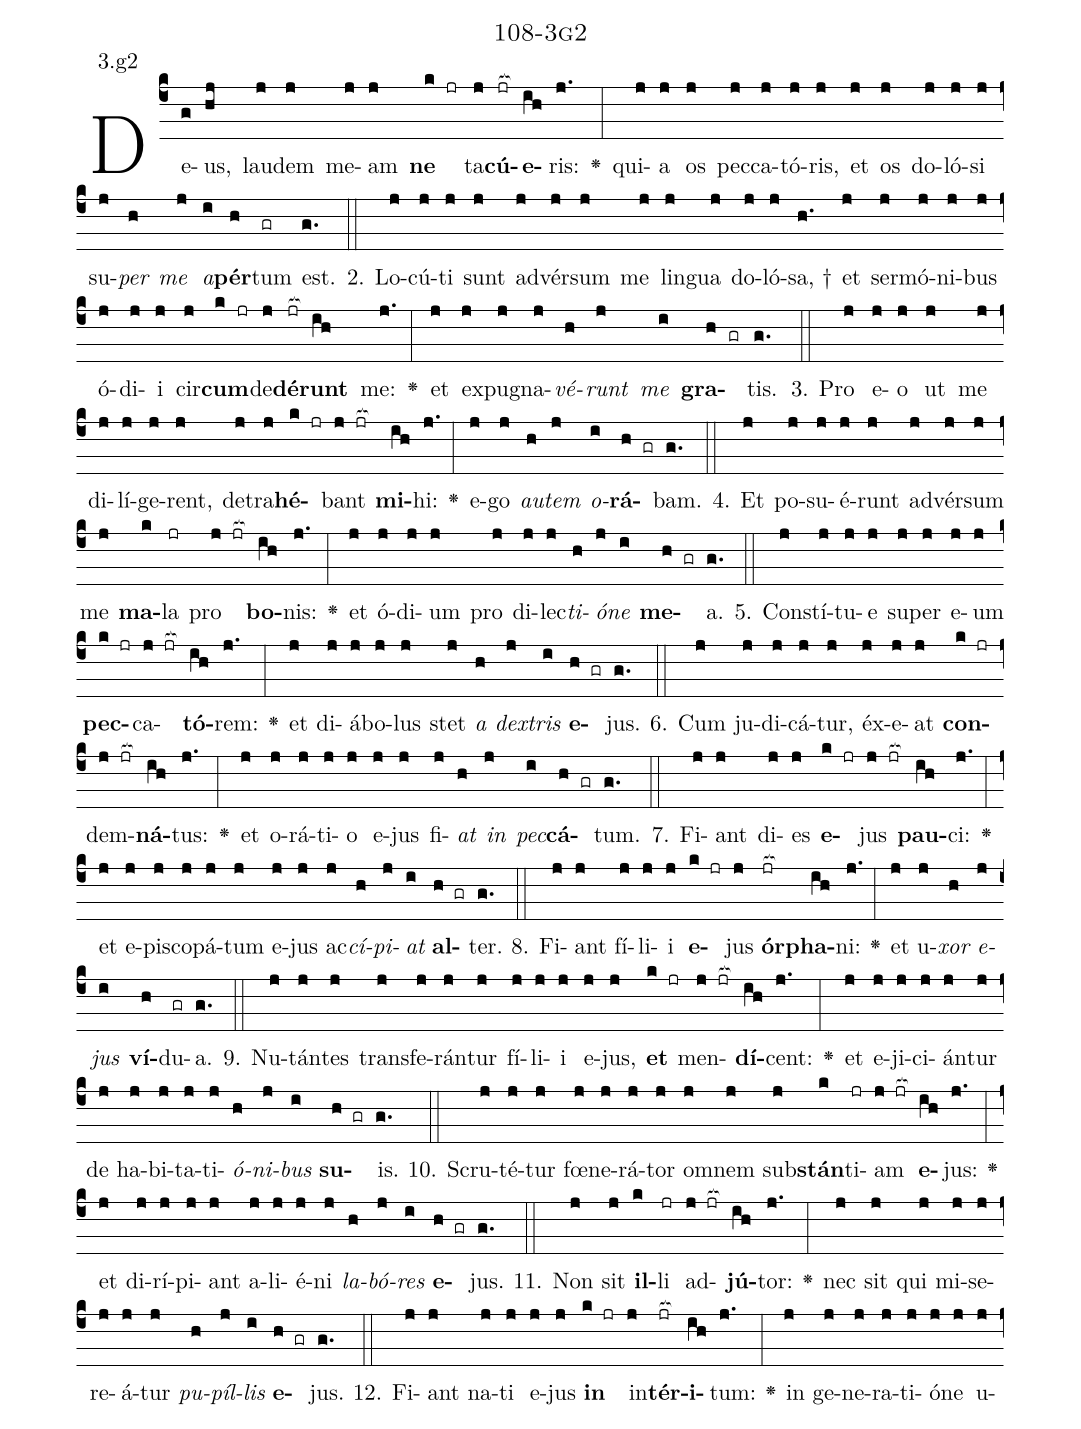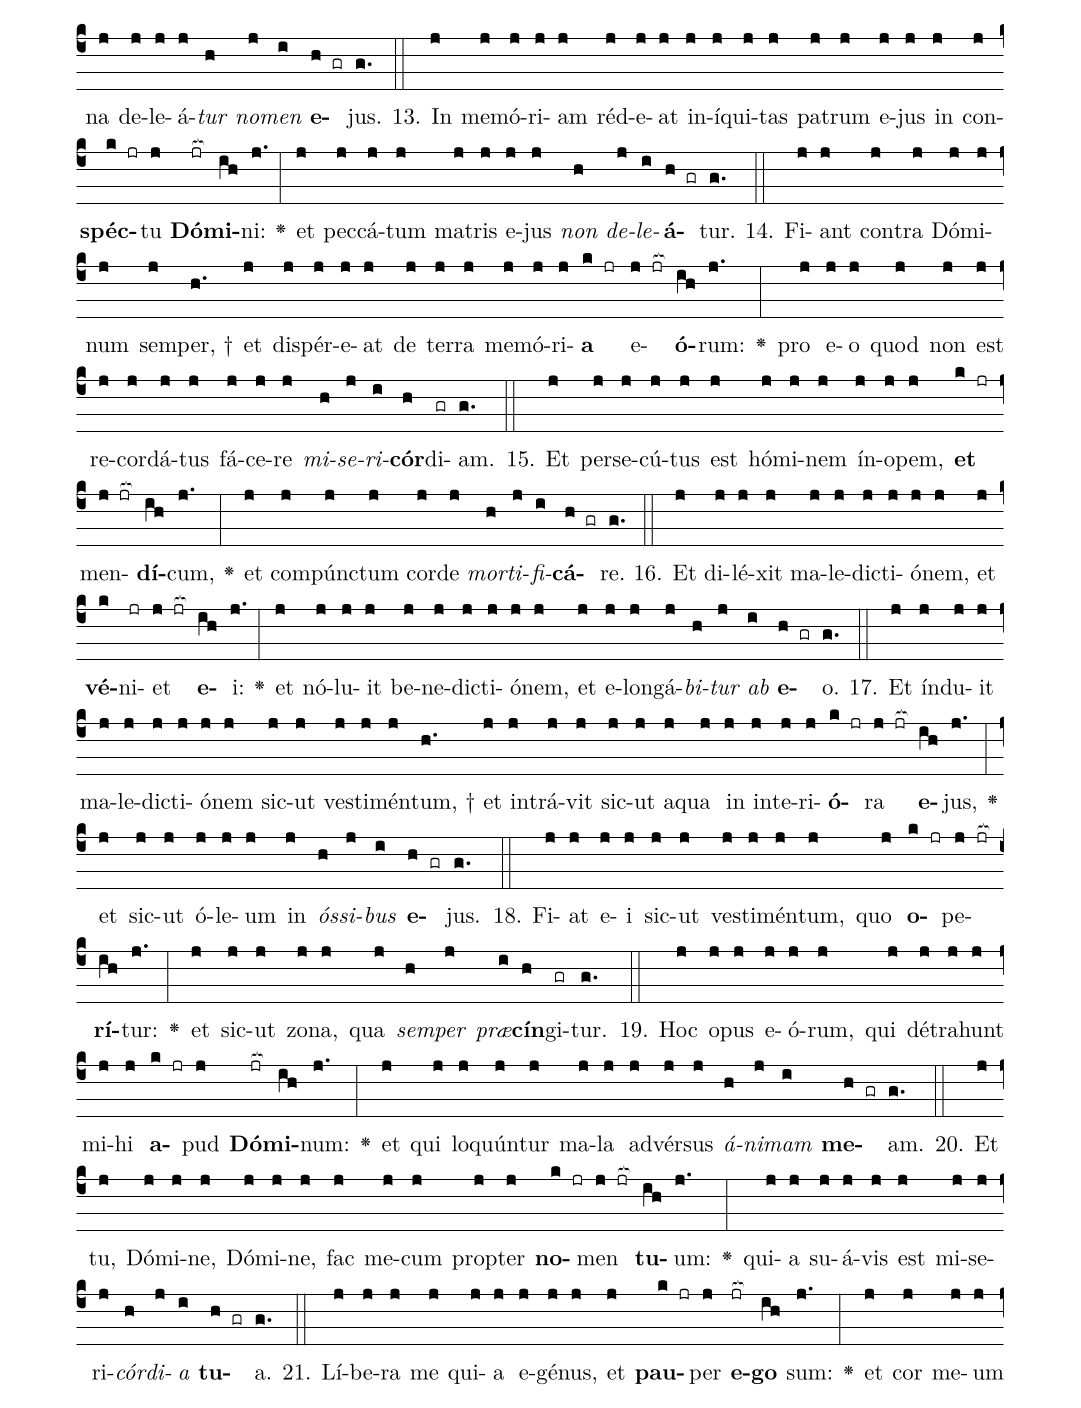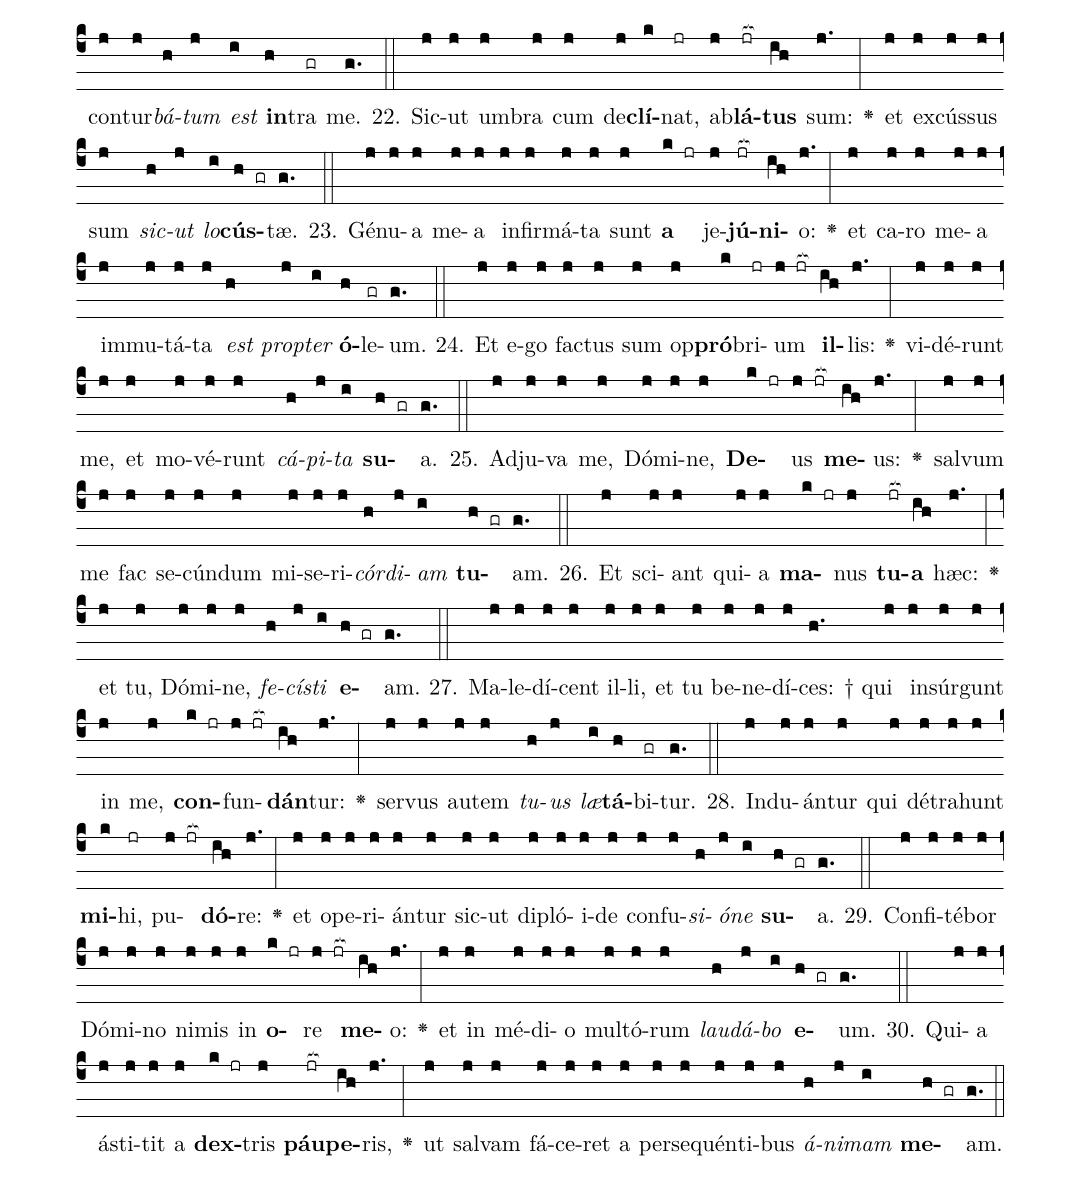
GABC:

name: 108-3g2;
annotation: 3.g2;
%%
(c4)De(g)us,(hj) lau(j)dem(j) me(j)am(j) <b>ne</b>(k jr) ta(j)<b>cú</b>(jr[ocb:1{])<b>e</b>(ih[ocb:0}])ris:(j.) <v>\greheightstar</v>(:) qui(j)a(j) os(j) pec(j)ca(j)tó(j)ris,(j) et(j) os(j) do(j)ló(j)si(j) su(j)<i>per</i>(h) <i>me</i>(j) <i>a</i>(i)<b>pér</b>(h)tum(gr) est.(g.) (::)
2. Lo(j)cú(j)ti(j) sunt(j) ad(j)vér(j)sum(j) me(j) lin(j)gua(j) do(j)ló(j)sa, †(h.) et(j) ser(j)mó(j)ni(j)bus(j) ó(j)di(j)i(j) cir(j)<b>cum</b>(k jr)de(j)<b>dé</b>(jr[ocb:1{])<b>runt</b>(ih[ocb:0}]) me:(j.) <v>\greheightstar</v>(:) et(j) ex(j)pu(j)gna(j)<i>vé</i>(h)<i>runt</i>(j) <i>me</i>(i) <b>gra</b>(h gr)tis.(g.) (::)
3. Pro(j) e(j)o(j) ut(j) me(j) di(j)lí(j)ge(j)rent,(j) de(j)tra(j)<b>hé</b>(k jr)bant(j jr[ocb:1{]) <b>mi</b>(ih[ocb:0}])hi:(j.) <v>\greheightstar</v>(:) e(j)go(j) <i>au</i>(h)<i>tem</i>(j) <i>o</i>(i)<b>rá</b>(h gr)bam.(g.) (::)
4. Et(j) po(j)su(j)é(j)runt(j) ad(j)vér(j)sum(j) me(j) <b>ma</b>(k)la(jr) pro(j jr[ocb:1{]) <b>bo</b>(ih[ocb:0}])nis:(j.) <v>\greheightstar</v>(:) et(j) ó(j)di(j)um(j) pro(j) di(j)lec(j)<i>ti</i>(h)<i>ó</i>(j)<i>ne</i>(i) <b>me</b>(h gr)a.(g.) (::)
5. Con(j)stí(j)tu(j)e(j) su(j)per(j) e(j)um(j) <b>pec</b>(k jr)ca(j jr[ocb:1{])<b>tó</b>(ih[ocb:0}])rem:(j.) <v>\greheightstar</v>(:) et(j) di(j)á(j)bo(j)lus(j) stet(j) <i>a</i>(h) <i>dex</i>(j)<i>tris</i>(i) <b>e</b>(h gr)jus.(g.) (::)
6. Cum(j) ju(j)di(j)cá(j)tur,(j) éx(j)e(j)at(j) <b>con</b>(k jr)dem(j jr[ocb:1{])<b>ná</b>(ih[ocb:0}])tus:(j.) <v>\greheightstar</v>(:) et(j) o(j)rá(j)ti(j)o(j) e(j)jus(j) fi(j)<i>at</i>(h) <i>in</i>(j) <i>pec</i>(i)<b>cá</b>(h gr)tum.(g.) (::)
7. Fi(j)ant(j) di(j)es(j) <b>e</b>(k jr)jus(j jr[ocb:1{]) <b>pau</b>(ih[ocb:0}])ci:(j.) <v>\greheightstar</v>(:) et(j) e(j)pis(j)co(j)pá(j)tum(j) e(j)jus(j) ac(j)<i>cí</i>(h)<i>pi</i>(j)<i>at</i>(i) <b>al</b>(h gr)ter.(g.) (::)
8. Fi(j)ant(j) fí(j)li(j)i(j) <b>e</b>(k jr)jus(j) <b>ór</b>(jr[ocb:1{])<b>pha</b>(ih[ocb:0}])ni:(j.) <v>\greheightstar</v>(:) et(j) u(j)<i>xor</i>(h) <i>e</i>(j)<i>jus</i>(i) <b>ví</b>(h)du(gr)a.(g.) (::)
9. Nu(j)tán(j)tes(j) trans(j)fe(j)rán(j)tur(j) fí(j)li(j)i(j) e(j)jus,(j) <b>et</b>(k jr) men(j jr[ocb:1{])<b>dí</b>(ih[ocb:0}])cent:(j.) <v>\greheightstar</v>(:) et(j) e(j)ji(j)ci(j)án(j)tur(j) de(j) ha(j)bi(j)ta(j)ti(j)<i>ó</i>(h)<i>ni</i>(j)<i>bus</i>(i) <b>su</b>(h gr)is.(g.) (::)
10. Scru(j)té(j)tur(j) fœ(j)ne(j)rá(j)tor(j) om(j)nem(j) sub(j)<b>stán</b>(k)ti(jr)am(j jr[ocb:1{]) <b>e</b>(ih[ocb:0}])jus:(j.) <v>\greheightstar</v>(:) et(j) di(j)rí(j)pi(j)ant(j) a(j)li(j)é(j)ni(j) <i>la</i>(h)<i>bó</i>(j)<i>res</i>(i) <b>e</b>(h gr)jus.(g.) (::)
11. Non(j) sit(j) <b>il</b>(k)li(jr) ad(j jr[ocb:1{])<b>jú</b>(ih[ocb:0}])tor:(j.) <v>\greheightstar</v>(:) nec(j) sit(j) qui(j) mi(j)se(j)re(j)á(j)tur(j) <i>pu</i>(h)<i>píl</i>(j)<i>lis</i>(i) <b>e</b>(h gr)jus.(g.) (::)
12. Fi(j)ant(j) na(j)ti(j) e(j)jus(j) <b>in</b>(k jr) in(j)<b>tér</b>(jr[ocb:1{])<b>i</b>(ih[ocb:0}])tum:(j.) <v>\greheightstar</v>(:) in(j) ge(j)ne(j)ra(j)ti(j)ó(j)ne(j) u(j)na(j) de(j)le(j)á(j)<i>tur</i>(h) <i>no</i>(j)<i>men</i>(i) <b>e</b>(h gr)jus.(g.) (::)
13. In(j) me(j)mó(j)ri(j)am(j) réd(j)e(j)at(j) in(j)í(j)qui(j)tas(j) pa(j)trum(j) e(j)jus(j) in(j) con(j)<b>spéc</b>(k jr)tu(j) <b>Dó</b>(jr[ocb:1{])<b>mi</b>(ih[ocb:0}])ni:(j.) <v>\greheightstar</v>(:) et(j) pec(j)cá(j)tum(j) ma(j)tris(j) e(j)jus(j) <i>non</i>(h) <i>de</i>(j)<i>le</i>(i)<b>á</b>(h gr)tur.(g.) (::)
14. Fi(j)ant(j) con(j)tra(j) Dó(j)mi(j)num(j) sem(j)per, †(h.) et(j) dis(j)pér(j)e(j)at(j) de(j) ter(j)ra(j) me(j)mó(j)ri(j)<b>a</b>(k jr) e(j jr[ocb:1{])<b>ó</b>(ih[ocb:0}])rum:(j.) <v>\greheightstar</v>(:) pro(j) e(j)o(j) quod(j) non(j) est(j) re(j)cor(j)dá(j)tus(j) fá(j)ce(j)re(j) <i>mi</i>(h)<i>se</i>(j)<i>ri</i>(i)<b>cór</b>(h)di(gr)am.(g.) (::)
15. Et(j) per(j)se(j)cú(j)tus(j) est(j) hó(j)mi(j)nem(j) ín(j)o(j)pem,(j) <b>et</b>(k jr) men(j jr[ocb:1{])<b>dí</b>(ih[ocb:0}])cum,(j.) <v>\greheightstar</v>(:) et(j) com(j)púnc(j)tum(j) cor(j)de(j) <i>mor</i>(h)<i>ti</i>(j)<i>fi</i>(i)<b>cá</b>(h gr)re.(g.) (::)
16. Et(j) di(j)lé(j)xit(j) ma(j)le(j)dic(j)ti(j)ó(j)nem,(j) et(j) <b>vé</b>(k)ni(jr)et(j jr[ocb:1{]) <b>e</b>(ih[ocb:0}])i:(j.) <v>\greheightstar</v>(:) et(j) nó(j)lu(j)it(j) be(j)ne(j)dic(j)ti(j)ó(j)nem,(j) et(j) e(j)lon(j)gá(j)<i>bi</i>(h)<i>tur</i>(j) <i>ab</i>(i) <b>e</b>(h gr)o.(g.) (::)
17. Et(j) índ(j)u(j)it(j) ma(j)le(j)dic(j)ti(j)ó(j)nem(j) sic(j)ut(j) ves(j)ti(j)mén(j)tum, †(h.) et(j) in(j)trá(j)vit(j) sic(j)ut(j) a(j)qua(j) in(j) in(j)te(j)ri(j)<b>ó</b>(k jr)ra(j jr[ocb:1{]) <b>e</b>(ih[ocb:0}])jus,(j.) <v>\greheightstar</v>(:) et(j) sic(j)ut(j) ó(j)le(j)um(j) in(j) <i>ós</i>(h)<i>si</i>(j)<i>bus</i>(i) <b>e</b>(h gr)jus.(g.) (::)
18. Fi(j)at(j) e(j)i(j) sic(j)ut(j) ves(j)ti(j)mén(j)tum,(j) quo(j) <b>o</b>(k jr)pe(j jr[ocb:1{])<b>rí</b>(ih[ocb:0}])tur:(j.) <v>\greheightstar</v>(:) et(j) sic(j)ut(j) zo(j)na,(j) qua(j) <i>sem</i>(h)<i>per</i>(j) <i>præ</i>(i)<b>cín</b>(h)gi(gr)tur.(g.) (::)
19. Hoc(j) o(j)pus(j) e(j)ó(j)rum,(j) qui(j) dé(j)tra(j)hunt(j) mi(j)hi(j) <b>a</b>(k jr)pud(j) <b>Dó</b>(jr[ocb:1{])<b>mi</b>(ih[ocb:0}])num:(j.) <v>\greheightstar</v>(:) et(j) qui(j) lo(j)quún(j)tur(j) ma(j)la(j) ad(j)vér(j)sus(j) <i>á</i>(h)<i>ni</i>(j)<i>mam</i>(i) <b>me</b>(h gr)am.(g.) (::)
20. Et(j) tu,(j) Dó(j)mi(j)ne,(j) Dó(j)mi(j)ne,(j) fac(j) me(j)cum(j) prop(j)ter(j) <b>no</b>(k jr)men(j jr[ocb:1{]) <b>tu</b>(ih[ocb:0}])um:(j.) <v>\greheightstar</v>(:) qui(j)a(j) su(j)á(j)vis(j) est(j) mi(j)se(j)ri(j)<i>cór</i>(h)<i>di</i>(j)<i>a</i>(i) <b>tu</b>(h gr)a.(g.) (::)
21. Lí(j)be(j)ra(j) me(j) qui(j)a(j) e(j)gé(j)nus,(j) et(j) <b>pau</b>(k jr)per(j) <b>e</b>(jr[ocb:1{])<b>go</b>(ih[ocb:0}]) sum:(j.) <v>\greheightstar</v>(:) et(j) cor(j) me(j)um(j) con(j)tur(j)<i>bá</i>(h)<i>tum</i>(j) <i>est</i>(i) <b>in</b>(h)tra(gr) me.(g.) (::)
22. Sic(j)ut(j) um(j)bra(j) cum(j) de(j)<b>clí</b>(k)nat,(jr) ab(j)<b>lá</b>(jr[ocb:1{])<b>tus</b>(ih[ocb:0}]) sum:(j.) <v>\greheightstar</v>(:) et(j) ex(j)cús(j)sus(j) sum(j) <i>sic</i>(h)<i>ut</i>(j) <i>lo</i>(i)<b>cús</b>(h gr)tæ.(g.) (::)
23. Gé(j)nu(j)a(j) me(j)a(j) in(j)fir(j)má(j)ta(j) sunt(j) <b>a</b>(k jr) je(j)<b>jú</b>(jr[ocb:1{])<b>ni</b>(ih[ocb:0}])o:(j.) <v>\greheightstar</v>(:) et(j) ca(j)ro(j) me(j)a(j) im(j)mu(j)tá(j)ta(j) <i>est</i>(h) <i>prop</i>(j)<i>ter</i>(i) <b>ó</b>(h)le(gr)um.(g.) (::)
24. Et(j) e(j)go(j) fac(j)tus(j) sum(j) op(j)<b>pró</b>(k)bri(jr)um(j jr[ocb:1{]) <b>il</b>(ih[ocb:0}])lis:(j.) <v>\greheightstar</v>(:) vi(j)dé(j)runt(j) me,(j) et(j) mo(j)vé(j)runt(j) <i>cá</i>(h)<i>pi</i>(j)<i>ta</i>(i) <b>su</b>(h gr)a.(g.) (::)
25. Ad(j)ju(j)va(j) me,(j) Dó(j)mi(j)ne,(j) <b>De</b>(k jr)us(j jr[ocb:1{]) <b>me</b>(ih[ocb:0}])us:(j.) <v>\greheightstar</v>(:) sal(j)vum(j) me(j) fac(j) se(j)cún(j)dum(j) mi(j)se(j)ri(j)<i>cór</i>(h)<i>di</i>(j)<i>am</i>(i) <b>tu</b>(h gr)am.(g.) (::)
26. Et(j) sci(j)ant(j) qui(j)a(j) <b>ma</b>(k jr)nus(j) <b>tu</b>(jr[ocb:1{])<b>a</b>(ih[ocb:0}]) hæc:(j.) <v>\greheightstar</v>(:) et(j) tu,(j) Dó(j)mi(j)ne,(j) <i>fe</i>(h)<i>cís</i>(j)<i>ti</i>(i) <b>e</b>(h gr)am.(g.) (::)
27. Ma(j)le(j)dí(j)cent(j) il(j)li,(j) et(j) tu(j) be(j)ne(j)dí(j)ces: †(h.) qui(j) in(j)súr(j)gunt(j) in(j) me,(j) <b>con</b>(k jr)fun(j jr[ocb:1{])<b>dán</b>(ih[ocb:0}])tur:(j.) <v>\greheightstar</v>(:) ser(j)vus(j) au(j)tem(j) <i>tu</i>(h)<i>us</i>(j) <i>læ</i>(i)<b>tá</b>(h)bi(gr)tur.(g.) (::)
28. Ind(j)u(j)án(j)tur(j) qui(j) dé(j)tra(j)hunt(j) <b>mi</b>(k)hi,(jr) pu(j jr[ocb:1{])<b>dó</b>(ih[ocb:0}])re:(j.) <v>\greheightstar</v>(:) et(j) o(j)pe(j)ri(j)án(j)tur(j) sic(j)ut(j) di(j)pló(j)i(j)de(j) con(j)fu(j)<i>si</i>(h)<i>ó</i>(j)<i>ne</i>(i) <b>su</b>(h gr)a.(g.) (::)
29. Con(j)fi(j)té(j)bor(j) Dó(j)mi(j)no(j) ni(j)mis(j) in(j) <b>o</b>(k jr)re(j jr[ocb:1{]) <b>me</b>(ih[ocb:0}])o:(j.) <v>\greheightstar</v>(:) et(j) in(j) mé(j)di(j)o(j) mul(j)tó(j)rum(j) <i>lau</i>(h)<i>dá</i>(j)<i>bo</i>(i) <b>e</b>(h gr)um.(g.) (::)
30. Qui(j)a(j) á(j)sti(j)tit(j) a(j) <b>dex</b>(k jr)tris(j) <b>páu</b>(jr[ocb:1{])<b>pe</b>(ih[ocb:0}])ris,(j.) <v>\greheightstar</v>(:) ut(j) sal(j)vam(j) fá(j)ce(j)ret(j) a(j) per(j)se(j)quén(j)ti(j)bus(j) <i>á</i>(h)<i>ni</i>(j)<i>mam</i>(i) <b>me</b>(h gr)am.(g.) (::)
